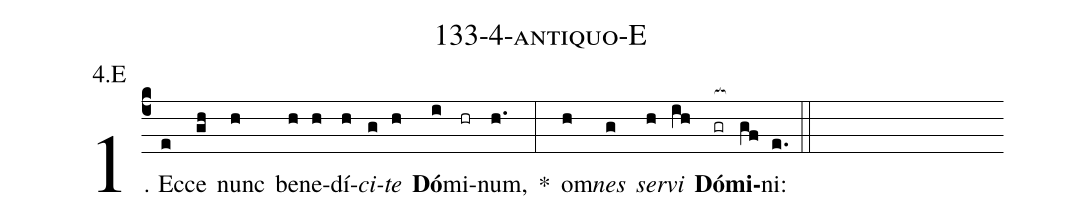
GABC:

name: 133-4-antiquo-E;
annotation: 4.E;
%%
(c4)1. Ec(e)ce(gh) nunc(h) be(h)ne(h)dí(h)<i>ci</i>(g)<i>te</i>(h) <b>Dó</b>(i)mi(hr)num,(h.) *(:) om(h)<i>nes</i>(g) <i>ser</i>(h)<i>vi</i>(ih) <b>Dó</b>(gr[ocb:1{])<b>mi</b>(gf[ocb:0}])ni:(e.) (::)
